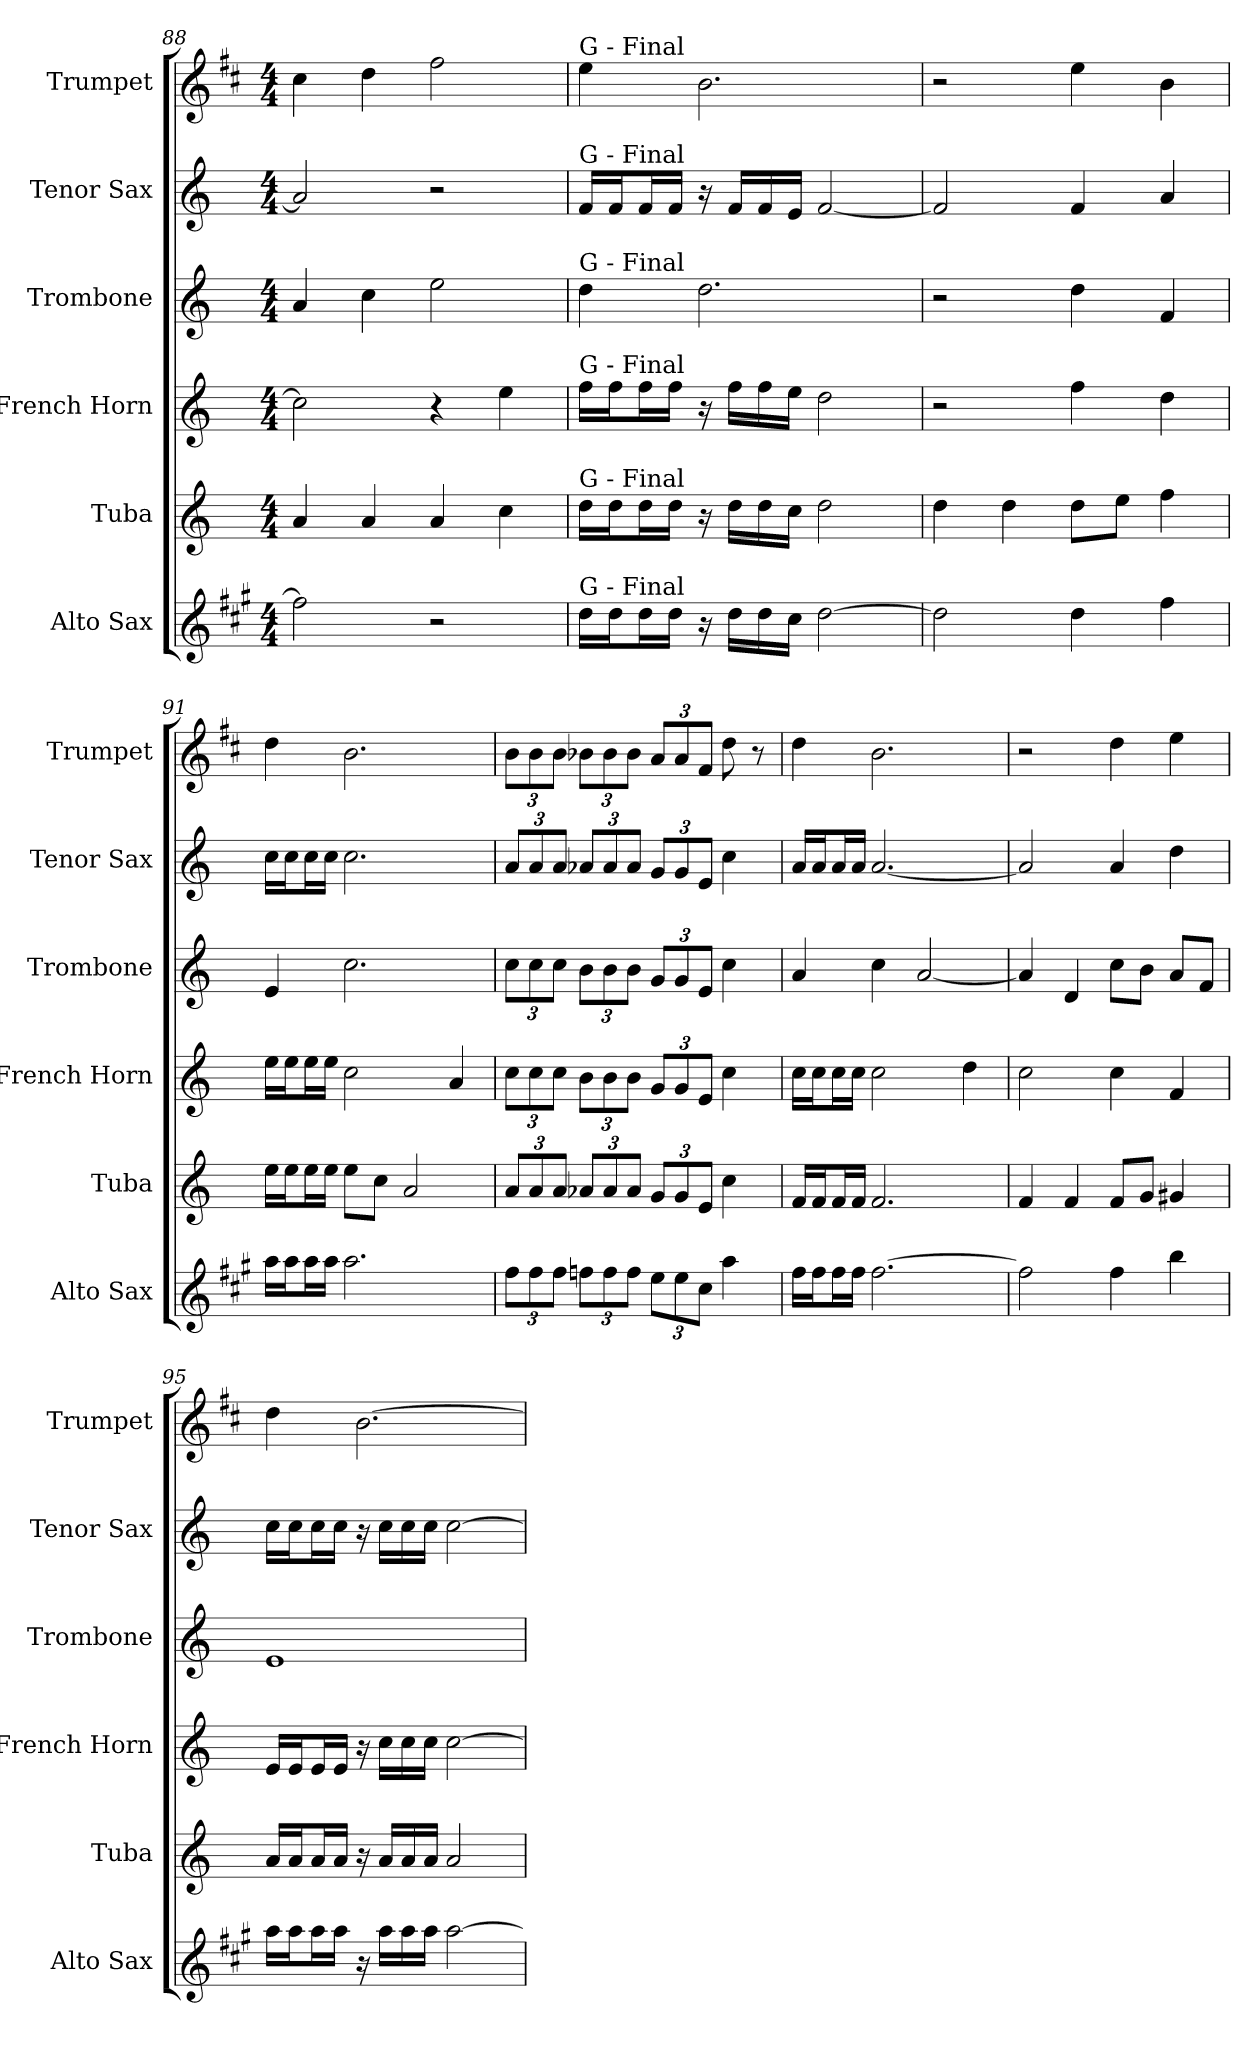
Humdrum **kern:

**kern	**kern	**kern	**kern	**kern	**kern
*part6	*part5	*part4	*part3	*part2	*part1
*staff6	*staff5	*staff4	*staff3	*staff2	*staff1
*I"Alto Sax	*I"Tuba	*I"French Horn	*I"Trombone	*I"Tenor Sax	*I"Trumpet
*I'Alto Sax	*I'Tuba	*I'French Horn	*I'Trombone	*I'Tenor Sax	*I'Trumpet
*clefG2	*clefG2	*clefG2	*clefG2	*clefG2	*clefG2
*ITrd5c9	*ITrd15c26	*ITrd8c14	*ITrd8c14	*ITrd8c14	*ITrd1c2
*k[]	*k[]	*k[]	*k[]	*k[]	*k[]
*M4/4	*M4/4	*M4/4	*M4/4	*M4/4	*M4/4
=88	=88	=88	=88	=88	=88
2a]	4AA	2c]	4A	2A]	4b
.	4AA	.	4c	.	4cc
2r	4AA	4r	2e	2r	2ee
.	4C	4e	.	.	.
=89	=89	=89	=89	=89	=89
!	!	!	!	!	!LO:TX:a:t=G - Final
!	!	!	!	!LO:TX:a:t=G - Final	!
!	!	!	!LO:TX:a:t=G - Final	!	!
!	!	!LO:TX:a:t=G - Final	!	!	!
!	!LO:TX:a:t=G - Final	!	!	!	!
!LO:TX:a:t=G - Final	!	!	!	!	!
16fLL	16DLL	16fLL	4d	16FLL	4dd
16fJ	16DJ	16fJ	.	16FJ	.
16fL	16DL	16fL	.	16FL	.
16fJJ	16DJJ	16fJJ	.	16FJJ	.
16r	16r	16r	2.d	16r	2.a
16fLL	16DLL	16fLL	.	16FLL	.
16f	16D	16f	.	16F	.
16eJJ	16CJJ	16eJJ	.	16EJJ	.
[2f	2D	2d	.	[2F	.
=90	=90	=90	=90	=90	=90
2f]	4D	2r	2r	2F]	2r
.	4D	.	.	.	.
4f	8DL	4f	4d	4F	4dd
.	8EJ	.	.	.	.
4a	4F	4d	4F	4A	4a
=91	=91	=91	=91	=91	=91
16ccLL	16ELL	16eLL	4E	16cLL	4cc
16ccJ	16EJ	16eJ	.	16cJ	.
16ccL	16EL	16eL	.	16cL	.
16ccJJ	16EJJ	16eJJ	.	16cJJ	.
2.cc	8EL	2c	2.c	2.c	2.a
.	8CJ	.	.	.	.
.	2AA	.	.	.	.
.	.	4A	.	.	.
=92	=92	=92	=92	=92	=92
12aL	12AAL	12cL	12cL	12AL	12aL
12a	12AA	12c	12c	12A	12a
12aJ	12AAJ	12cJ	12cJ	12AJ	12aJ
12a-XL	12AA-XL	12BL	12BL	12A-XL	12a-XL
12a-	12AA-	12B	12B	12A-	12a-
12a-J	12AA-J	12BJ	12BJ	12A-J	12a-J
12gL	12GGL	12GL	12GL	12GL	12gL
12g	12GG	12G	12G	12G	12g
12eJ	12EEJ	12EJ	12EJ	12EJ	12eJ
4cc	4C	4c	4c	4c	8cc
.	.	.	.	.	8r
=93	=93	=93	=93	=93	=93
16aLL	16FFLL	16cLL	4A	16ALL	4cc
16aJ	16FFJ	16cJ	.	16AJ	.
16aL	16FFL	16cL	.	16AL	.
16aJJ	16FFJJ	16cJJ	.	16AJJ	.
[2.a	2.FF	2c	4c	[2.A	2.a
.	.	.	[2A	.	.
.	.	4d	.	.	.
=94	=94	=94	=94	=94	=94
2a]	4FF	2c	4A]	2A]	2r
.	4FF	.	4D	.	.
4a	8FFL	4c	8cL	4A	4cc
.	8GGJ	.	8BJ	.	.
4dd	4GG#X	4F	8AL	4d	4dd
.	.	.	8FJ	.	.
=95	=95	=95	=95	=95	=95
16ccLL	16AALL	16ELL	1E	16cLL	4cc
16ccJ	16AAJ	16EJ	.	16cJ	.
16ccL	16AAL	16EL	.	16cL	.
16ccJJ	16AAJJ	16EJJ	.	16cJJ	.
16r	16r	16r	.	16r	[2.a
16ccLL	16AALL	16cLL	.	16cLL	.
16cc	16AA	16c	.	16c	.
16ccJJ	16AAJJ	16cJJ	.	16cJJ	.
[2cc	2AA	[2c	.	[2c	.
=	=	=	=	=	=
*-	*-	*-	*-	*-	*-
